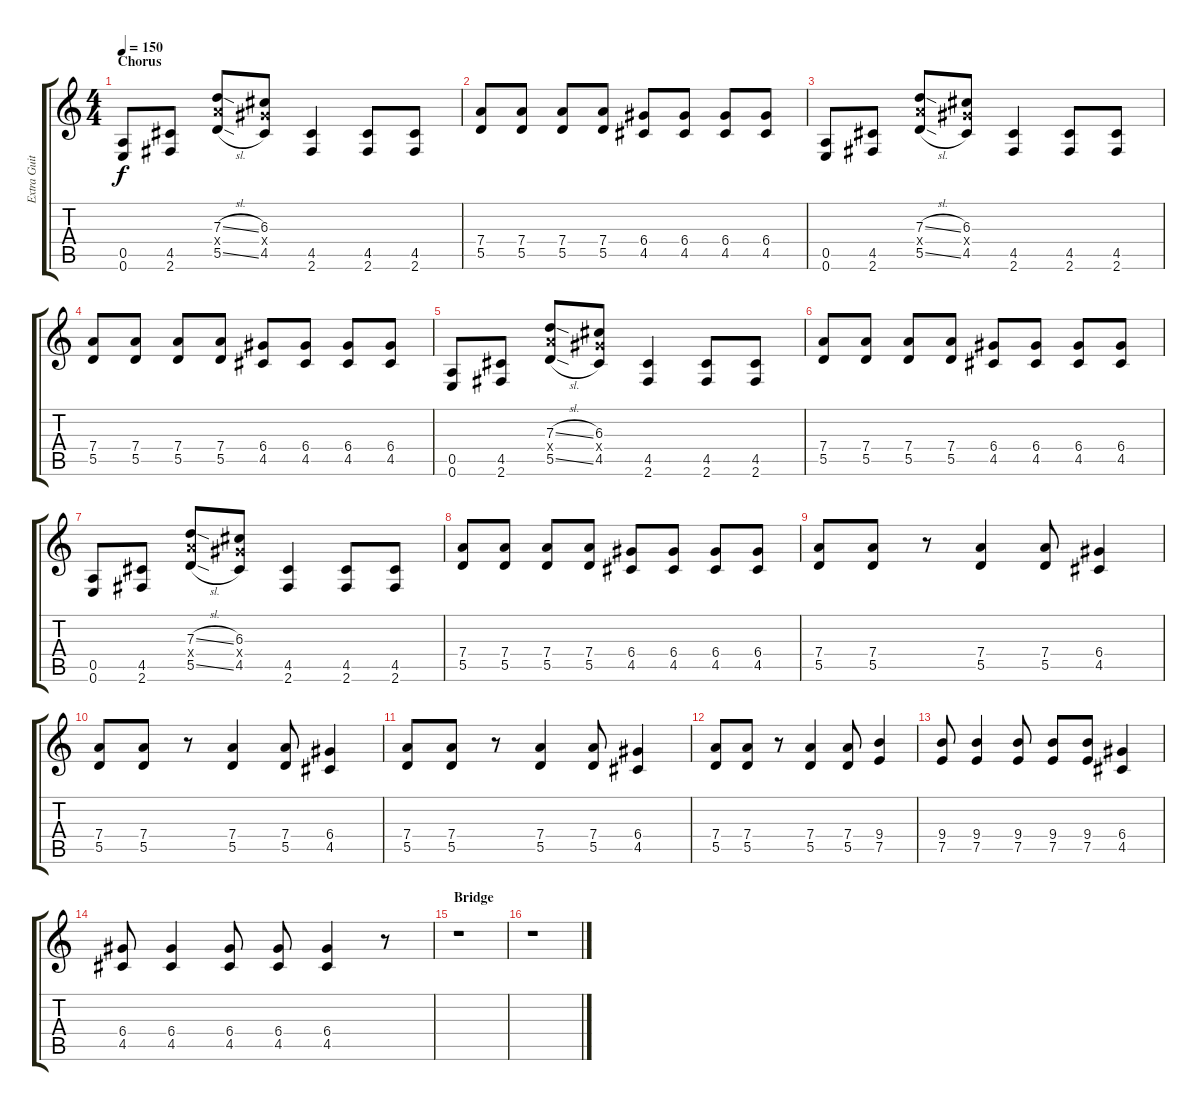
\track ("Extra Guitar" "Extra Guit") {instrument distortionguitar}
\staff {score tabs}
\tuning (E4 B3 G3 D3 A2 E2) {hide}
\ts (4 4)
\section ("" "Chorus")
\tempo 150
\clef g2
\ks c
(0.5 0.6).8{dy f} (4.5 2.6).8 (7.3{sl} 7.4{x} 5.5{sl}).8 (6.3 6.4{x} 4.5).8 (4.5 2.6).4 (4.5 2.6).8 (4.5 2.6).8 |
(7.4 5.5).8 (7.4 5.5).8 (7.4 5.5).8 (7.4 5.5).8 (6.4 4.5).8 (6.4 4.5).8 (6.4 4.5).8 (6.4 4.5).8 |
(0.5 0.6).8 (4.5 2.6).8 (7.3{sl} 7.4{x} 5.5{sl}).8 (6.3 6.4{x} 4.5).8 (4.5 2.6).4 (4.5 2.6).8 (4.5 2.6).8 |
(7.4 5.5).8 (7.4 5.5).8 (7.4 5.5).8 (7.4 5.5).8 (6.4 4.5).8 (6.4 4.5).8 (6.4 4.5).8 (6.4 4.5).8 |
(0.5 0.6).8 (4.5 2.6).8 (7.3{sl} 7.4{x} 5.5{sl}).8 (6.3 6.4{x} 4.5).8 (4.5 2.6).4 (4.5 2.6).8 (4.5 2.6).8 |
(7.4 5.5).8 (7.4 5.5).8 (7.4 5.5).8 (7.4 5.5).8 (6.4 4.5).8 (6.4 4.5).8 (6.4 4.5).8 (6.4 4.5).8 |
(0.5 0.6).8 (4.5 2.6).8 (7.3{sl} 7.4{x} 5.5{sl}).8 (6.3 6.4{x} 4.5).8 (4.5 2.6).4 (4.5 2.6).8 (4.5 2.6).8 |
(7.4 5.5).8 (7.4 5.5).8 (7.4 5.5).8 (7.4 5.5).8 (6.4 4.5).8 (6.4 4.5).8 (6.4 4.5).8 (6.4 4.5).8 |
(7.4 5.5).8 (7.4 5.5).8 r.8 (7.4 5.5).4 (7.4 5.5).8 (6.4 4.5).4 |
(7.4 5.5).8 (7.4 5.5).8 r.8 (7.4 5.5).4 (7.4 5.5).8 (6.4 4.5).4 |
(7.4 5.5).8 (7.4 5.5).8 r.8 (7.4 5.5).4 (7.4 5.5).8 (6.4 4.5).4 |
(7.4 5.5).8 (7.4 5.5).8 r.8 (7.4 5.5).4 (7.4 5.5).8 (9.4 7.5).4 |
(9.4 7.5).8 (9.4 7.5).4 (9.4 7.5).8 (9.4 7.5).8 (9.4 7.5).8 (6.4 4.5).4 |
(6.4 4.5).8 (6.4 4.5).4 (6.4 4.5).8 (6.4 4.5).8 (6.4 4.5).4 r.8 |
\section ("" "Bridge")
r.1 |
r.1
